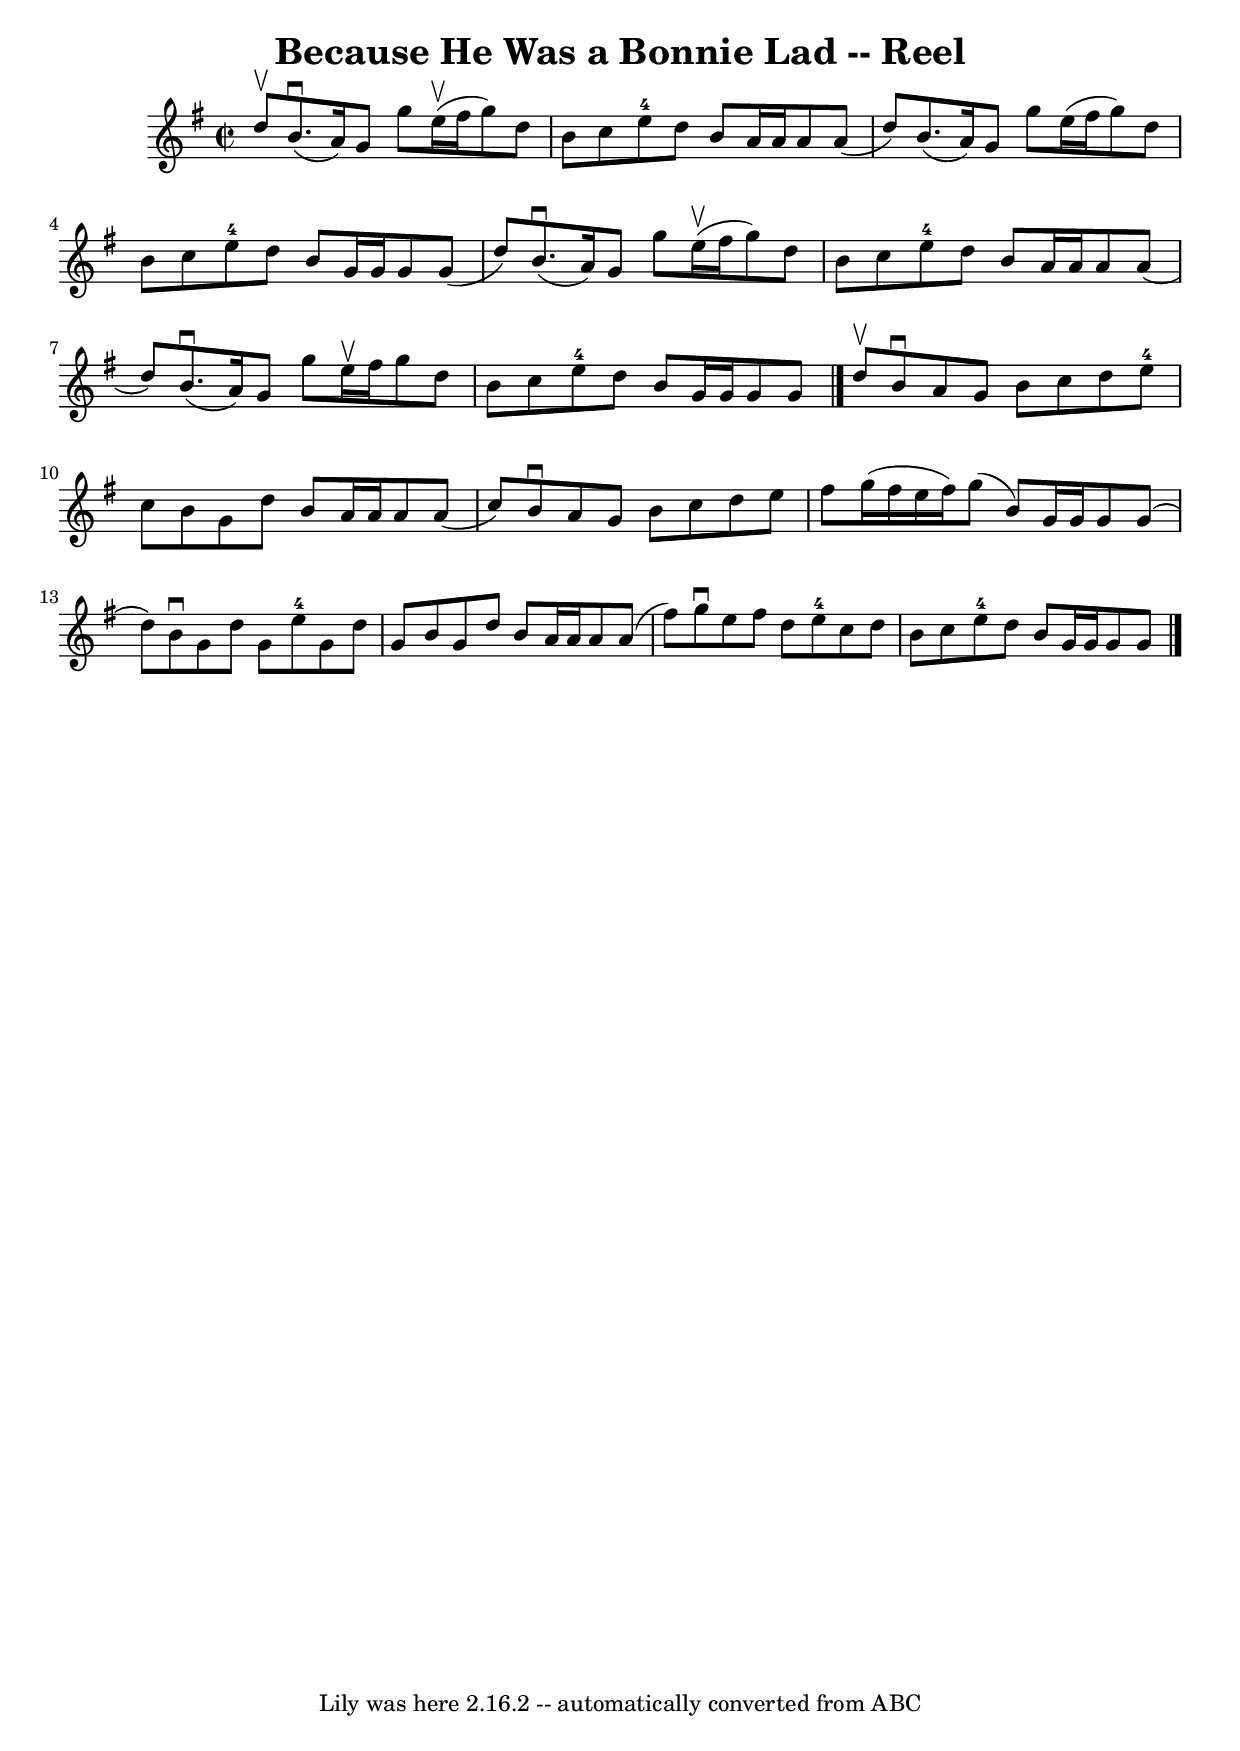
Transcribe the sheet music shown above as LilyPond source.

\version "2.7.40"
\include "Mammoth.ily"
\header {
	book = "Ryan's Mammoth Collection"
	crossRefNumber = "1"
	footnotes = "\\\\347"
	origin = "SCOTCH."
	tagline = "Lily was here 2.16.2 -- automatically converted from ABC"
	title = "Because He Was a Bonnie Lad -- Reel"
}
voicedefault =  {
\set Score.defaultBarType = "empty"

\override Staff.TimeSignature #'style = #'C
 \time 2/2 \key g \major d''8^\upbow |
 b'8.^\downbow(a'16) 
 g'8 g''8 e''16^\upbow(fis''16 g''8) d''8 b'8    |
 
 c''8 e''8-4 d''8 b'8 a'16 a'16 a'8 a'8 (d''8)   
|
 b'8. (a'16) g'8 g''8 e''16 (fis''16 g''8)   
d''8 b'8    |
 c''8 e''8-4 d''8 b'8 g'16 g'16    
g'8 g'8 (d''8)   |
 b'8.^\downbow(a'16) g'8 g''8 
 e''16^\upbow(fis''16 g''8) d''8 b'8    |
 c''8    
e''8-4 d''8 b'8 a'16 a'16 a'8 a'8 (d''8)   |
   
b'8.^\downbow(a'16) g'8 g''8 e''16^\upbow fis''16 g''8    
d''8 b'8    |
 c''8 e''8-4 d''8 b'8 g'16 g'16    
g'8 g'8    \bar "|." d''8^\upbow |
 b'8^\downbow a'8    
g'8 b'8 c''8 d''8 e''8-4 c''8    |
 b'8 g'8 d''8 
 b'8 a'16 a'16 a'8 a'8 (c''8)   |
 b'8^\downbow   
a'8 g'8 b'8 c''8 d''8 e''8 fis''8    |
 g''16 (
fis''16 e''16 fis''16) g''8 (b'8) g'16 g'16 g'8 g'8 
(d''8)   |
 b'8^\downbow g'8 d''8 g'8 e''8-4   
g'8 d''8 g'8    |
 b'8 g'8 d''8 b'8 a'16 a'16    
a'8 a'8 (fis''8)   |
 g''8^\downbow e''8 fis''8 d''8  
 e''8-4 c''8 d''8 b'8    |
 c''8 e''8-4 d''8    
b'8 g'16 g'16 g'8 g'8    \bar "|."   
}

\score{
    <<

	\context Staff="default"
	{
	    \voicedefault 
	}

    >>
	\layout {
	}
	\midi {}
}
